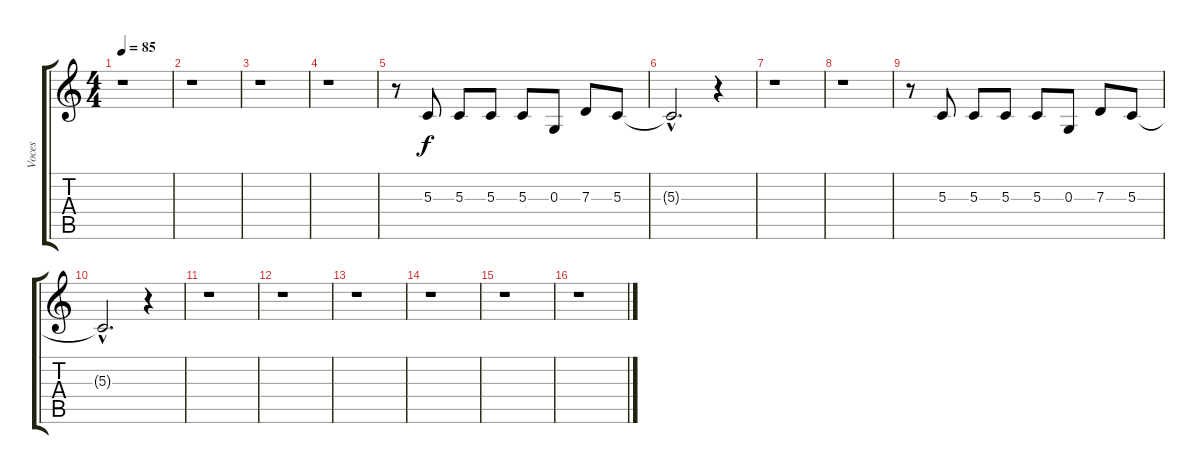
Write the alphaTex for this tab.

\track ("Voces" "Voces") {instrument pad7halo}
\staff {score tabs}
\tuning (E4 B3 G3 D3 A2 E2) {hide}
\ts (4 4)
\tempo 85
\clef g2
\ks c
r.1{dy f} |
r.1 |
r.1 |
r.1 |
r.8 5.3.8 5.3.8 5.3.8 5.3.8 0.3.8 7.3.8 5.3.8 |
5.3{hac t}.2{d} r.4 |
r.1 |
r.1 |
r.8 5.3.8 5.3.8 5.3.8 5.3.8 0.3.8 7.3.8 5.3.8 |
5.3{hac t}.2{d} r.4 |
r.1 |
r.1 |
r.1 |
r.1 |
r.1 |
r.1
